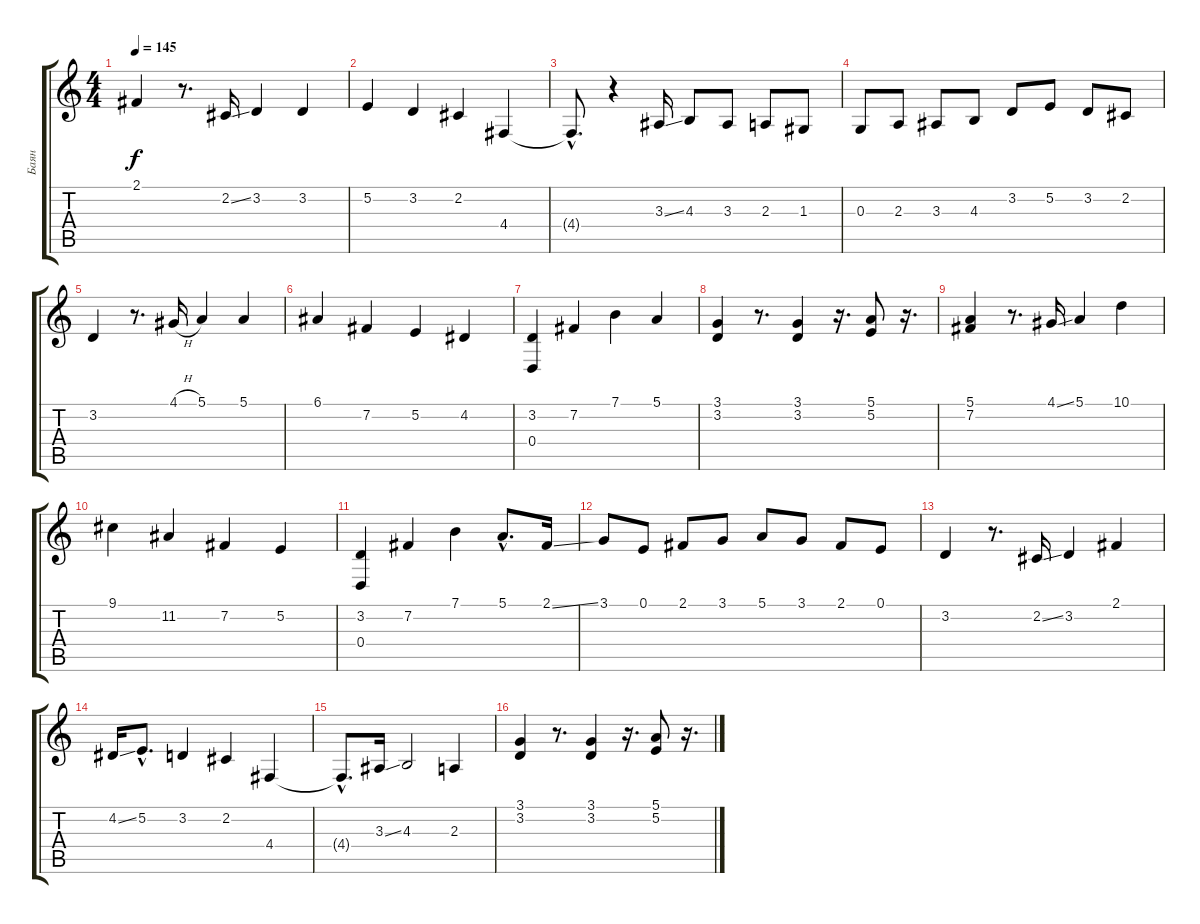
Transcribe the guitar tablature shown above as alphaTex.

\track ("Баян" "Баян") {instrument accordion}
\staff {score tabs}
\tuning (E4 B3 G3 D3 A2 E2) {hide}
\ts (4 4)
\tempo 145
\clef g2
\ks c
2.1.4{dy f} r.8{d} 2.2{ss}.16 3.2.4 3.2.4 |
5.2.4 3.2.4 2.2.4 4.4.4 |
4.4{hac t}.8{d} r.4 3.3{ss}.16 4.3.8 3.3.8 2.3.8 1.3.8 |
0.3.8 2.3.8 3.3.8 4.3.8 3.2.8 5.2.8 3.2.8 2.2.8 |
3.2.4 r.8{d} 4.1{h}.16 5.1.4 5.1.4 |
6.1.4 7.2.4 5.2.4 4.2.4 |
(3.2 0.4).4 7.2.4 7.1.4 5.1.4 |
(3.1 3.2).4 r.8{d} (3.1 3.2).4 r.16{d} (5.1 5.2).8 r.16{d} |
(5.1 7.2).4 r.8{d} 4.1{ss}.16 5.1.4 10.1.4 |
9.1.4 11.2.4 7.2.4 5.2.4 |
(3.2 0.4).4 7.2.4 7.1.4 5.1{hac}.8{d} 2.1{ss}.16 |
3.1.8 0.1.8 2.1.8 3.1.8 5.1.8 3.1.8 2.1.8 0.1.8 |
3.2.4 r.8{d} 2.2{ss}.16 3.2.4 2.1.4 |
4.2{ss}.16 5.2{hac}.8{d} 3.2.4 2.2.4 4.4.4 |
4.4{hac t}.8{d} 3.3{ss}.16 4.3.2 2.3.4 |
(3.1 3.2).4 r.8{d} (3.1 3.2).4 r.16{d} (5.1 5.2).8 r.16{d}
